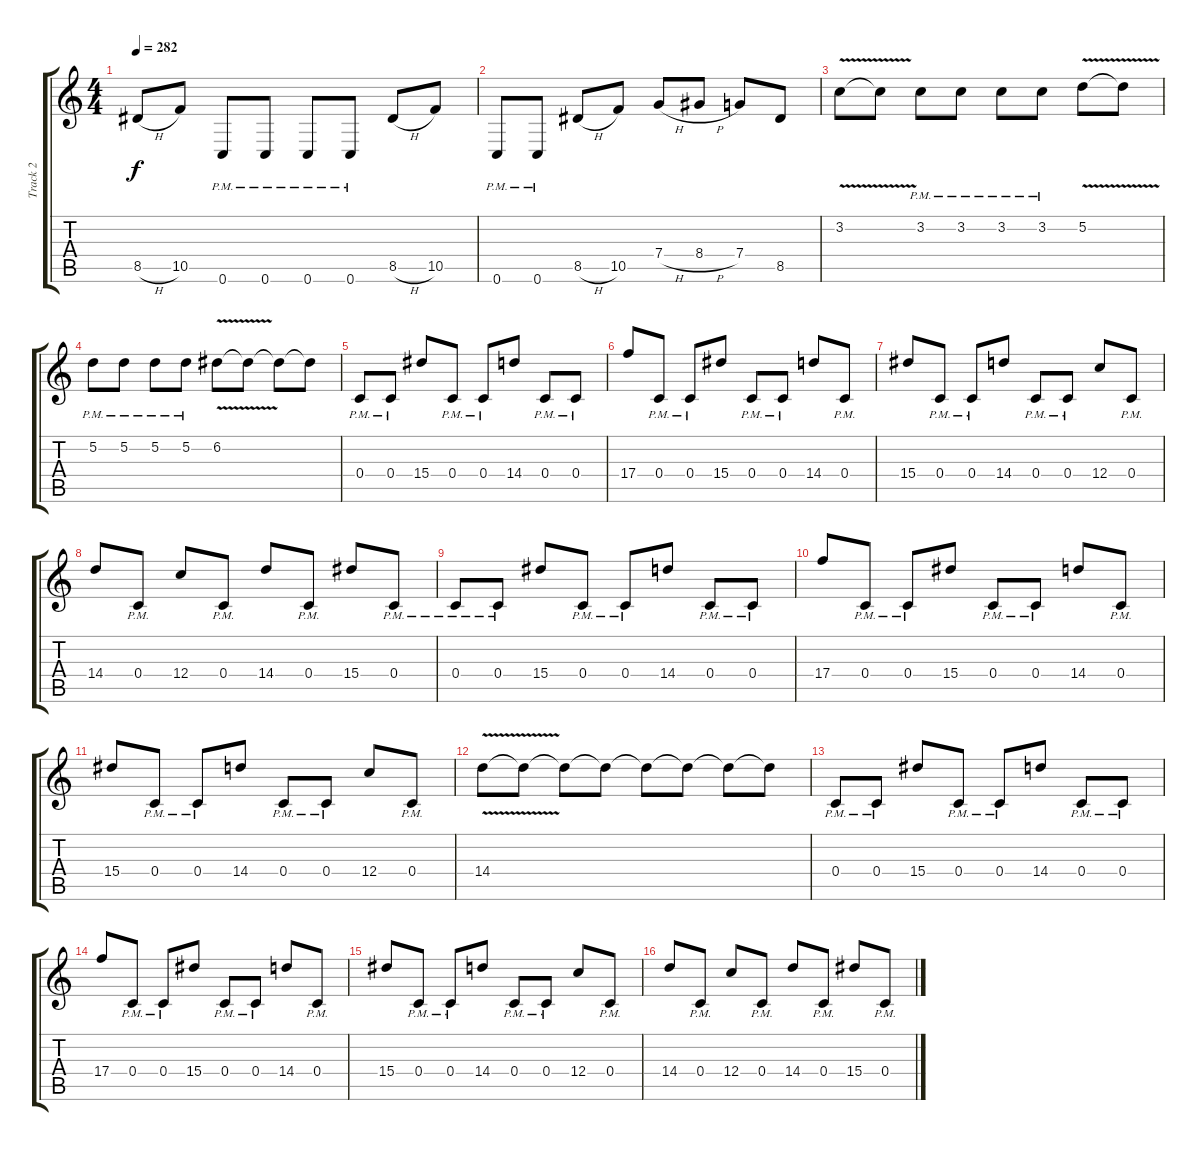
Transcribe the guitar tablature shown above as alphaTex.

\track ("Track 2" "Track 2") {instrument distortionguitar}
\staff {score tabs}
\tuning (D4 A3 F3 C3 G2 C2) {hide}
\ts (4 4)
\tempo 282
\clef g2
\ks c
8.5{h}.8{dy f} 10.5.8 0.6{pm}.8 0.6{pm}.8 0.6{pm}.8 0.6{pm}.8 8.5{h}.8 10.5.8 |
0.6{pm}.8 0.6{pm}.8 8.5{h}.8 10.5.8 7.4{h}.8 8.4{h}.8 7.4.8 8.5.8 |
3.2{v}.8 3.2{t}.8 3.2{pm}.8 3.2{pm}.8 3.2{pm}.8 3.2{pm}.8 5.2{v}.8 5.2{t}.8 |
5.2{pm}.8 5.2{pm}.8 5.2{pm}.8 5.2{pm}.8 6.2{v}.8 6.2{t}.8 6.2{t}.8 6.2{t}.8 |
0.4{pm}.8 0.4{pm}.8 15.4.8 0.4{pm}.8 0.4{pm}.8 14.4.8 0.4{pm}.8 0.4{pm}.8 |
17.4.8 0.4{pm}.8 0.4{pm}.8 15.4.8 0.4{pm}.8 0.4{pm}.8 14.4.8 0.4{pm}.8 |
15.4.8 0.4{pm}.8 0.4{pm}.8 14.4.8 0.4{pm}.8 0.4{pm}.8 12.4.8 0.4{pm}.8 |
14.4.8 0.4{pm}.8 12.4.8 0.4{pm}.8 14.4.8 0.4{pm}.8 15.4.8 0.4{pm}.8 |
0.4{pm}.8 0.4{pm}.8 15.4.8 0.4{pm}.8 0.4{pm}.8 14.4.8 0.4{pm}.8 0.4{pm}.8 |
17.4.8 0.4{pm}.8 0.4{pm}.8 15.4.8 0.4{pm}.8 0.4{pm}.8 14.4.8 0.4{pm}.8 |
15.4.8 0.4{pm}.8 0.4{pm}.8 14.4.8 0.4{pm}.8 0.4{pm}.8 12.4.8 0.4{pm}.8 |
14.4{v}.8 14.4{t}.8 14.4{t}.8 14.4{t}.8 14.4{t}.8 14.4{t}.8 14.4{t}.8 14.4{t}.8 |
0.4{pm}.8 0.4{pm}.8 15.4.8 0.4{pm}.8 0.4{pm}.8 14.4.8 0.4{pm}.8 0.4{pm}.8 |
17.4.8 0.4{pm}.8 0.4{pm}.8 15.4.8 0.4{pm}.8 0.4{pm}.8 14.4.8 0.4{pm}.8 |
15.4.8 0.4{pm}.8 0.4{pm}.8 14.4.8 0.4{pm}.8 0.4{pm}.8 12.4.8 0.4{pm}.8 |
14.4.8 0.4{pm}.8 12.4.8 0.4{pm}.8 14.4.8 0.4{pm}.8 15.4.8 0.4{pm}.8
